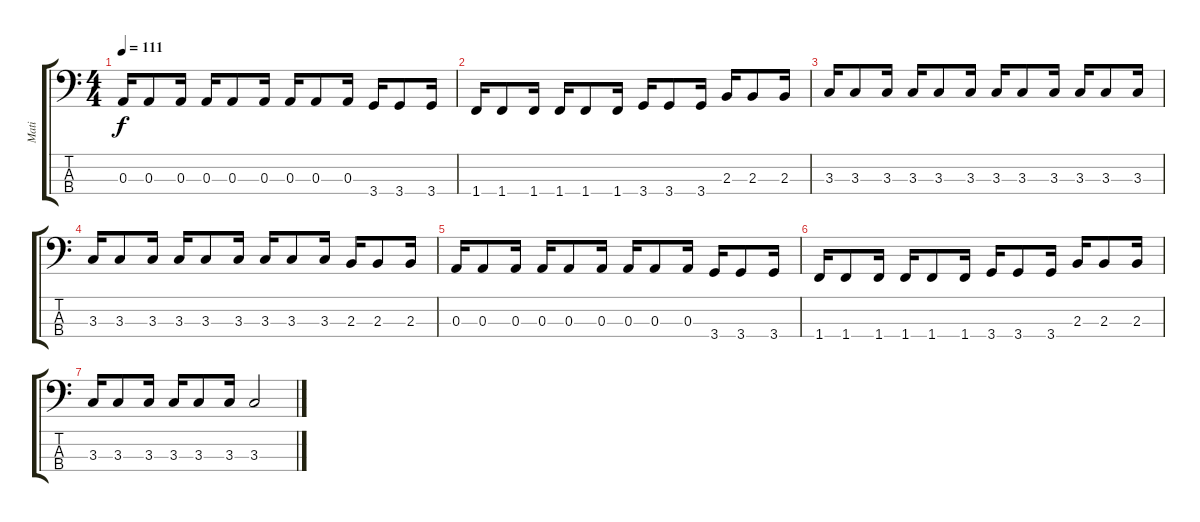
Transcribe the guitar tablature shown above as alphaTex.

\track ("Mati" "Mati") {instrument electricbasspick}
\staff {score tabs}
\tuning (G2 D2 A1 E1) {hide}
\ts (4 4)
\tempo 111
\clef f4
\ks c
0.3.16{dy f} 0.3.8 0.3.16 0.3.16 0.3.8 0.3.16 0.3.16 0.3.8 0.3.16 3.4.16 3.4.8 3.4.16 |
1.4.16 1.4.8 1.4.16 1.4.16 1.4.8 1.4.16 3.4.16 3.4.8 3.4.16 2.3.16 2.3.8 2.3.16 |
3.3.16 3.3.8 3.3.16 3.3.16 3.3.8 3.3.16 3.3.16 3.3.8 3.3.16 3.3.16 3.3.8 3.3.16 |
3.3.16 3.3.8 3.3.16 3.3.16 3.3.8 3.3.16 3.3.16 3.3.8 3.3.16 2.3.16 2.3.8 2.3.16 |
0.3.16 0.3.8 0.3.16 0.3.16 0.3.8 0.3.16 0.3.16 0.3.8 0.3.16 3.4.16 3.4.8 3.4.16 |
1.4.16 1.4.8 1.4.16 1.4.16 1.4.8 1.4.16 3.4.16 3.4.8 3.4.16 2.3.16 2.3.8 2.3.16 |
3.3.16 3.3.8 3.3.16 3.3.16 3.3.8 3.3.16 3.3.2
